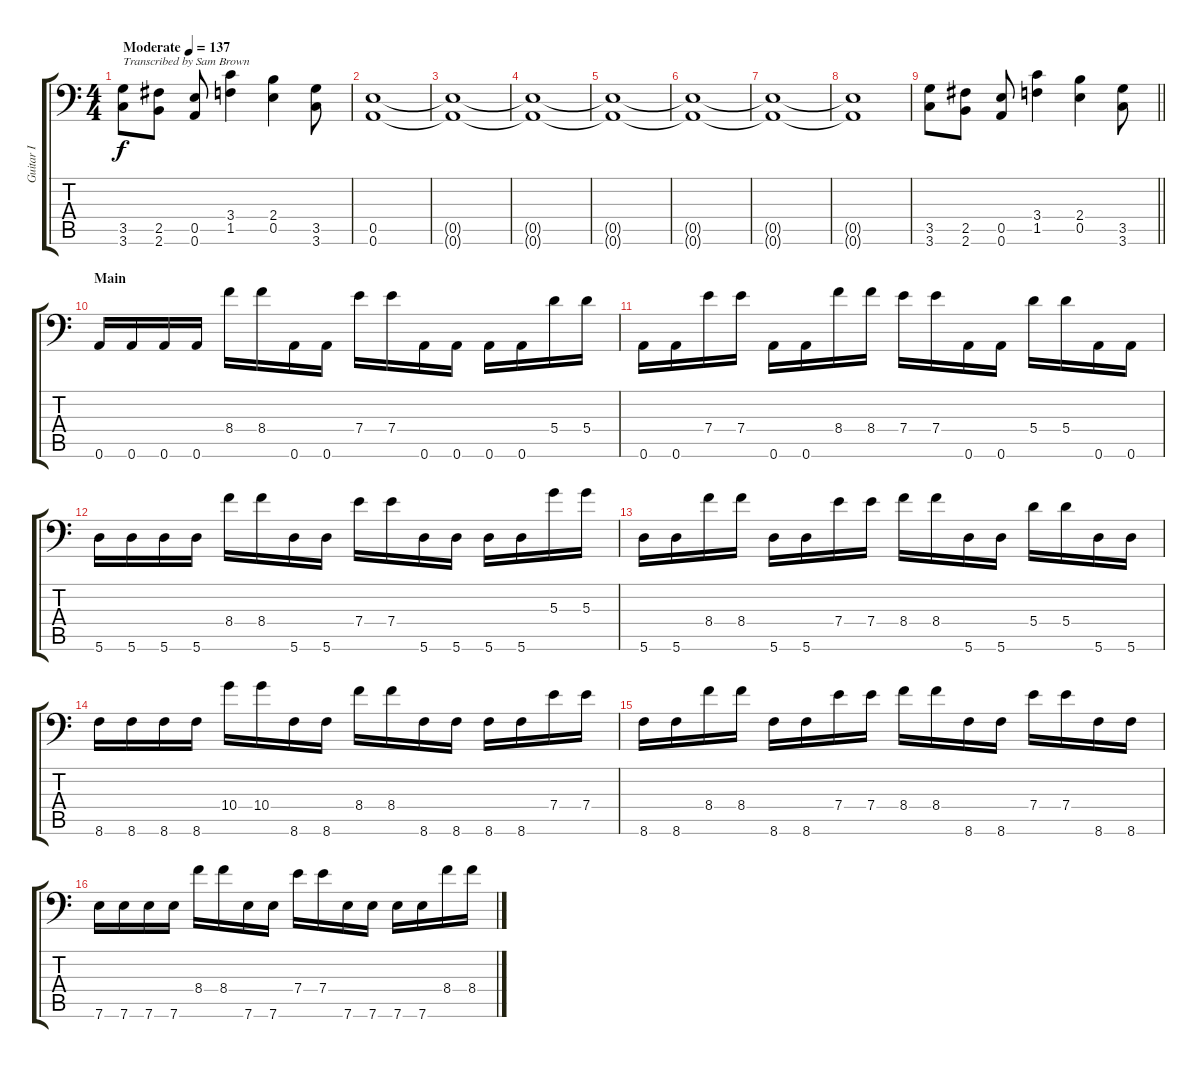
\track ("Guitar I" "Guitar I") {instrument distortionguitar}
\staff {score tabs}
\tuning (B3 Gb3 D3 A2 E2 A1) {hide}
\ts (4 4)
\tempo (137 "Moderate")
\clef f4
\ks c
(3.5 3.6).8{txt "Transcribed by Sam Brown" dy f instrument distortionguitar} (2.5 2.6).8 (0.5 0.6).8 (3.4 1.5).4 (2.4 0.5).4 (3.5 3.6).8 |
(0.5 0.6).1 |
(0.5{t} 0.6{t}).1 |
(0.5{t} 0.6{t}).1 |
(0.5{t} 0.6{t}).1 |
(0.5{t} 0.6{t}).1 |
(0.5{t} 0.6{t}).1 |
(0.5{t} 0.6{t}).1 |
\barLineRight lightlight
(3.5 3.6).8 (2.5 2.6).8 (0.5 0.6).8 (3.4 1.5).4 (2.4 0.5).4 (3.5 3.6).8 |
\section ("" "Main")
0.6.16 0.6.16 0.6.16 0.6.16 8.4.16 8.4.16 0.6.16 0.6.16 7.4.16 7.4.16 0.6.16 0.6.16 0.6.16 0.6.16 5.4.16 5.4.16 |
0.6.16 0.6.16 7.4.16 7.4.16 0.6.16 0.6.16 8.4.16 8.4.16 7.4.16 7.4.16 0.6.16 0.6.16 5.4.16 5.4.16 0.6.16 0.6.16 |
5.6.16 5.6.16 5.6.16 5.6.16 8.4.16 8.4.16 5.6.16 5.6.16 7.4.16 7.4.16 5.6.16 5.6.16 5.6.16 5.6.16 5.3.16 5.3.16 |
5.6.16 5.6.16 8.4.16 8.4.16 5.6.16 5.6.16 7.4.16 7.4.16 8.4.16 8.4.16 5.6.16 5.6.16 5.4.16 5.4.16 5.6.16 5.6.16 |
8.6.16 8.6.16 8.6.16 8.6.16 10.4.16 10.4.16 8.6.16 8.6.16 8.4.16 8.4.16 8.6.16 8.6.16 8.6.16 8.6.16 7.4.16 7.4.16 |
8.6.16 8.6.16 8.4.16 8.4.16 8.6.16 8.6.16 7.4.16 7.4.16 8.4.16 8.4.16 8.6.16 8.6.16 7.4.16 7.4.16 8.6.16 8.6.16 |
7.6.16 7.6.16 7.6.16 7.6.16 8.4.16 8.4.16 7.6.16 7.6.16 7.4.16 7.4.16 7.6.16 7.6.16 7.6.16 7.6.16 8.4.16 8.4.16
